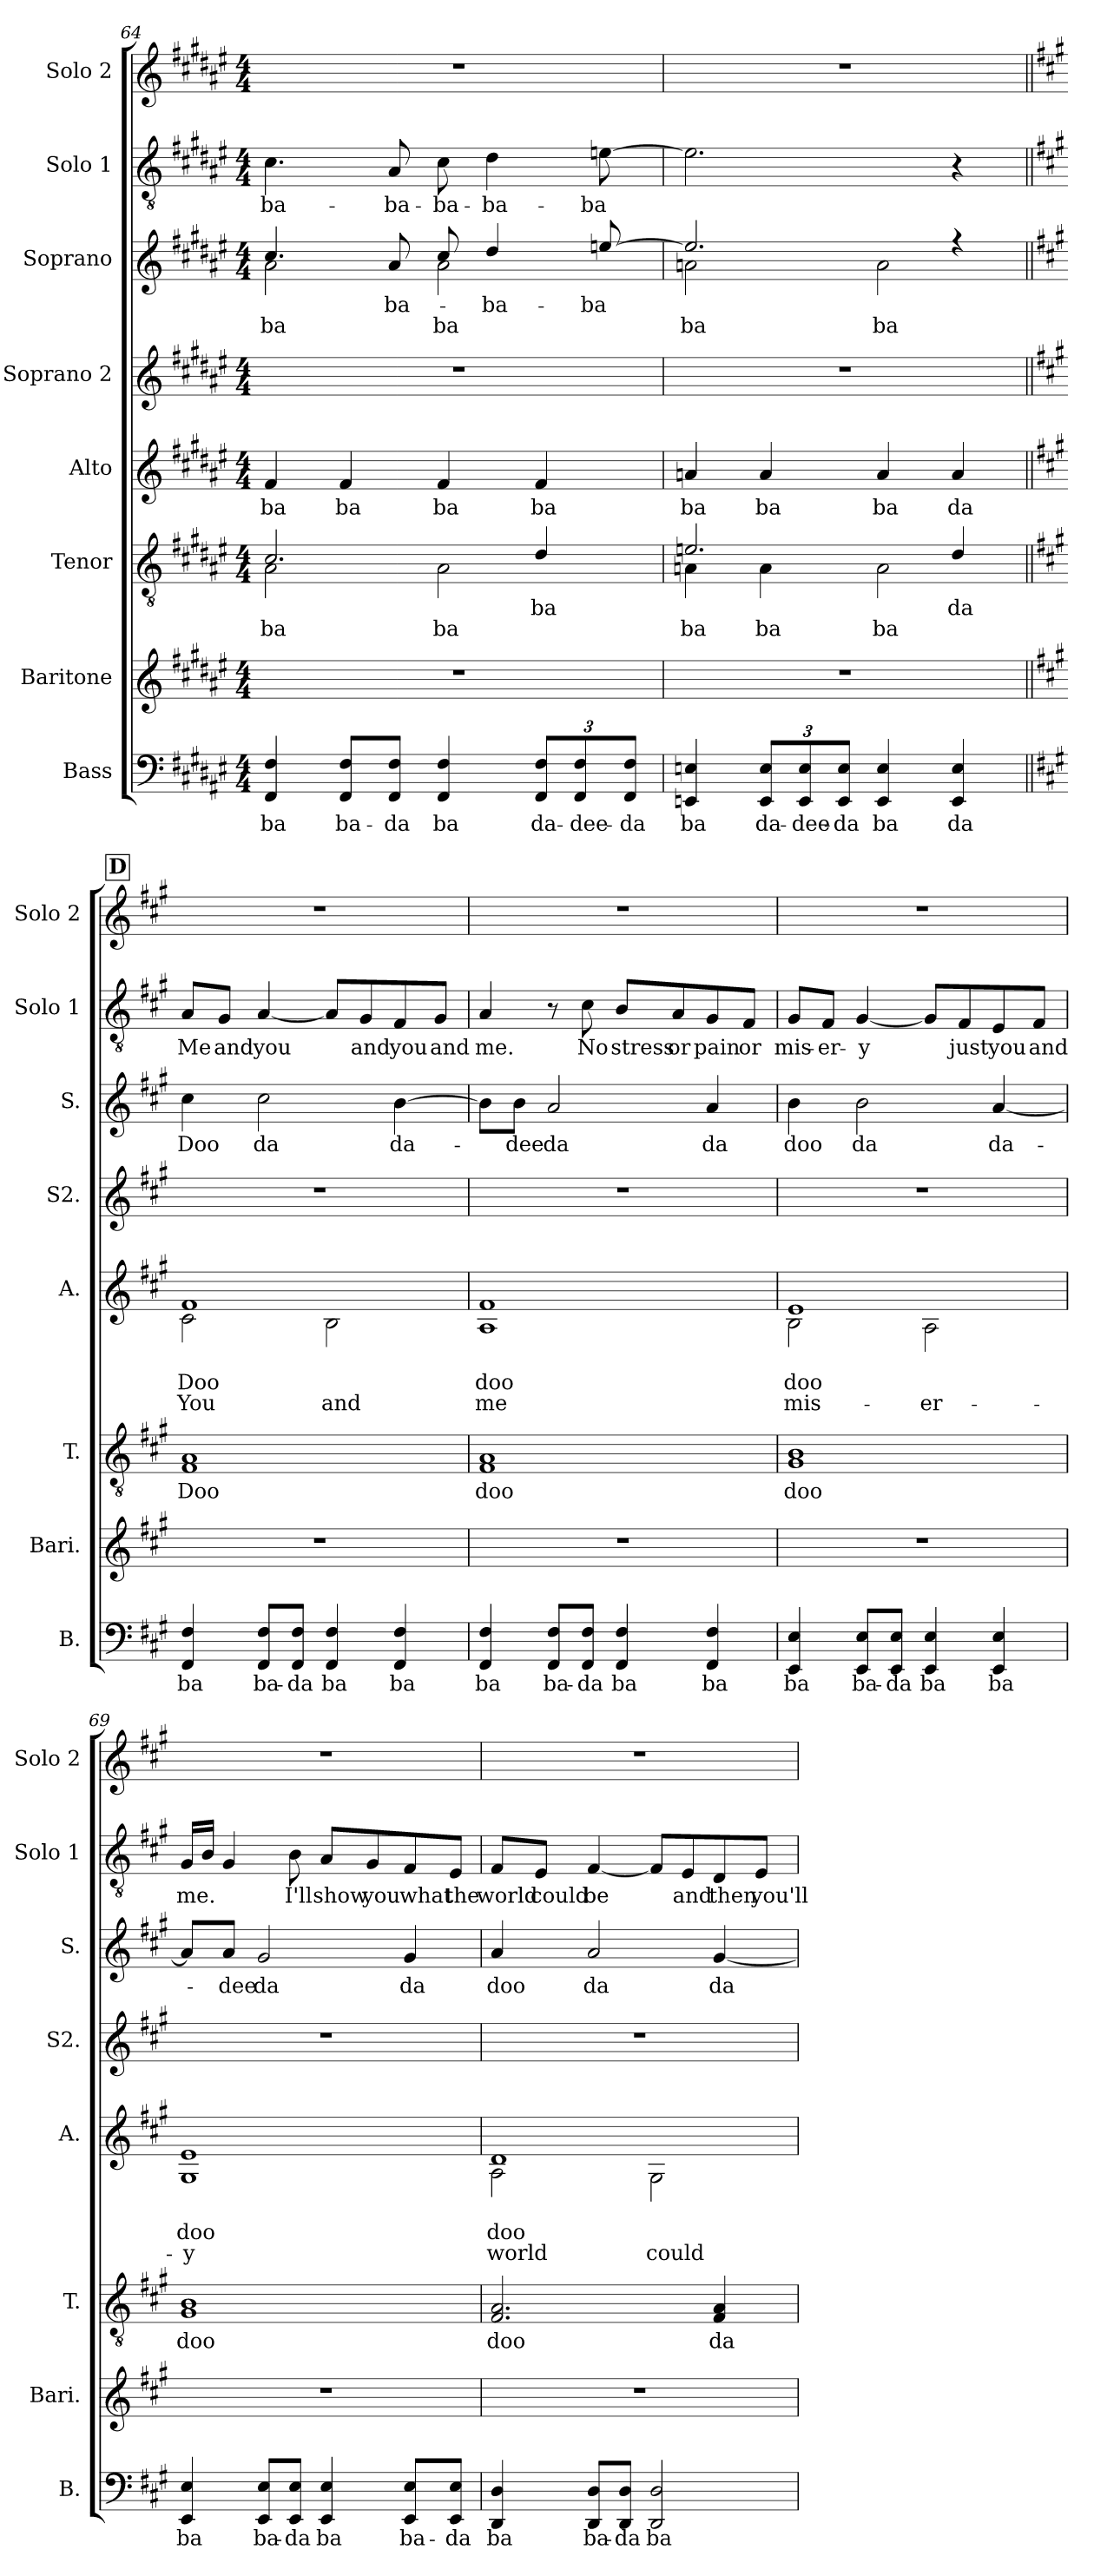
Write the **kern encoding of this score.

**kern	**text	**kern	**kern	**text	**text	**kern	**text	**text	**text	**kern	**kern	**text	**text	**kern	**text	**kern
*part8	*part8	*part7	*part6	*part6	*part6	*part5	*part5	*part5	*part5	*part4	*part3	*part3	*part3	*part2	*part2	*part1
*staff8	*staff8	*staff7	*staff6	*staff6	*staff6	*staff5	*staff5	*staff5	*staff5	*staff4	*staff3	*staff3	*staff3	*staff2	*staff2	*staff1
*I"Bass	*	*I"Baritone	*I"Tenor	*	*	*I"Alto	*	*	*	*I"Soprano 2	*I"Soprano	*	*	*I"Solo 1	*	*I"Solo 2
*I'B.	*	*I'Bari.	*I'T.	*	*	*I'A.	*	*	*	*I'S2.	*I'S.	*	*	*I'Solo 1	*	*I'Solo 2
*clefF4	*	*clefG2	*clefGv2	*	*	*clefG2	*	*	*	*clefG2	*clefG2	*	*	*clefGv2	*	*clefG2
*k[f#c#g#d#a#e#]	*	*k[f#c#g#d#a#e#]	*k[f#c#g#d#a#e#]	*	*	*k[f#c#g#d#a#e#]	*	*	*	*k[f#c#g#d#a#e#]	*k[f#c#g#d#a#e#]	*	*	*k[f#c#g#d#a#e#]	*	*k[f#c#g#d#a#e#]
*M4/4	*	*M4/4	*M4/4	*	*	*M4/4	*	*	*	*M4/4	*M4/4	*	*	*M4/4	*	*M4/4
=64	=64	=64	=64	=64	=64	=64	=64	=64	=64	=64	=64	=64	=64	=64	=64	=64
!	!LO:LY:b	!	!	!LO:LY:b	!	!	!	!	!	!	!	!	!	!	!	!
*	*	*	*^	*	*	*	*	*	*	*	*	*	*	*	*	*
!	!	!	!	!	!	!LO:LY:b	!	!LO:LY:b	!	!	!	!	!LO:LY:b	!	!	!	!
*	*	*	*	*	*	*	*	*	*	*	*	*^	*	*	*	*	*
!	!	!	!	!	!	!	!	!	!	!	!	!	!	!	!LO:LY:b	!	!LO:LY:b	!
4FF#/ 4F#/	ba	1r	2.c#/	2A#\	.	ba	4f#/	ba	.	.	1r	4.cc#/	2a#\	.	ba	4.c#\	-ba-	1r
!	!LO:LY:b	!	!	!	!	!	!	!LO:LY:b	!	!	!	!	!	!	!	!	!	!
8FF#/ 8F#/L	ba-	.	.	.	.	.	4f#/	ba	.	.	.	.	.	.	.	.	.	.
!	!LO:LY:b	!	!	!	!	!	!	!	!	!	!	!	!	!LO:LY:b	!	!	!LO:LY:b	!
8FF#/ 8F#/J	-da	.	.	.	.	.	.	.	.	.	.	8a#/	.	-ba-	.	8A#/	-ba-	.
!	!LO:LY:b	!	!	!	!	!LO:LY:b	!	!LO:LY:b	!	!	!	!	!	!LO:LY:b	!	!	!	!
!	!	!	!	!	!	!	!	!	!	!	!	!	!	!	!LO:LY:b	!	!LO:LY:b	!
4FF#/ 4F#/	ba	.	.	2A#\	.	ba	4f#/	ba	.	.	.	8cc#/	2a#\	.	ba	8c#\	-ba-	.
!	!	!	!	!	!	!	!	!	!	!	!	!	!	!LO:LY:b	!	!	!LO:LY:b	!
.	.	.	.	.	.	.	.	.	.	.	.	4dd#/	.	-ba-	.	4d#\	-ba-	.
*Xbrackettup	*	*	*	*	*	*	*	*	*	*	*	*	*	*	*	*	*	*
!	!LO:LY:b	!	!	!	!LO:LY:b	!	!	!LO:LY:b	!	!	!	!	!	!	!	!	!	!
12FF#/ 12F#/L	da-	.	4d#/	.	ba	.	4f#/	ba	.	.	.	.	.	.	.	.	.	.
!	!LO:LY:b	!	!	!	!	!	!	!	!	!	!	!	!	!	!	!	!	!
12FF#/ 12F#/	-dee-	.	.	.	.	.	.	.	.	.	.	.	.	.	.	.	.	.
!	!	!	!	!	!	!	!	!	!	!	!	!	!	!LO:LY:b	!	!	!LO:LY:b	!
.	.	.	.	.	.	.	.	.	.	.	.	[8een/	.	-ba	.	[8en\	-ba	.
!	!LO:LY:b	!	!	!	!	!	!	!	!	!	!	!	!	!	!	!	!	!
12FF#/ 12F#/J	-da	.	.	.	.	.	.	.	.	.	.	.	.	.	.	.	.	.
!!LO:PB:g=z
=65	=65	=65	=65	=65	=65	=65	=65	=65	=65	=65	=65	=65	=65	=65	=65	=65	=65	=65
!	!LO:LY:b	!	!	!	!LO:LY:b	!	!	!	!	!	!	!	!	!	!	!	!	!
!	!	!	!	!	!	!LO:LY:b	!	!LO:LY:b	!	!	!	!	!	!	!LO:LY:b	!	!	!
4EEn/ 4En/	ba	1r	2.en/	4An\	.	ba	4an/	ba	.	.	1r	2.ee/]	2an\	.	ba	2.e\]	.	1r
!	!LO:LY:b	!	!	!	!	!LO:LY:b	!	!LO:LY:b	!	!	!	!	!	!	!	!	!	!
12EE/ 12E/L	da-	.	.	4A\	.	ba	4a/	ba	.	.	.	.	.	.	.	.	.	.
!	!LO:LY:b	!	!	!	!	!	!	!	!	!	!	!	!	!	!	!	!	!
12EE/ 12E/	-dee-	.	.	.	.	.	.	.	.	.	.	.	.	.	.	.	.	.
!	!LO:LY:b	!	!	!	!	!	!	!	!	!	!	!	!	!	!	!	!	!
12EE/ 12E/J	-da	.	.	.	.	.	.	.	.	.	.	.	.	.	.	.	.	.
!	!LO:LY:b	!	!	!	!	!LO:LY:b	!	!LO:LY:b	!	!	!	!	!	!	!LO:LY:b	!	!	!
4EE/ 4E/	ba	.	.	2A\	.	ba	4a/	ba	.	.	.	.	2a\	.	ba	.	.	.
!	!LO:LY:b	!	!	!	!LO:LY:b	!	!	!LO:LY:b	!	!	!	!	!	!	!	!	!	!
4EE/ 4E/	da	.	4d#/	.	da	.	4a/	da	.	.	.	4r	.	.	.	4r	.	.
*	*	*	*v	*v	*	*	*	*	*	*	*	*v	*v	*	*	*	*	*
!!LO:LB:g=z
!!LO:REH:place=s1:a:B:fs=14:t=D
=66||	=66||	=66||	=66||	=66||	=66||	=66||	=66||	=66||	=66||	=66||	=66||	=66||	=66||	=66||	=66||	=66||
*k[f#c#g#]	*	*k[f#c#g#]	*k[f#c#g#]	*	*	*k[f#c#g#]	*	*	*	*k[f#c#g#]	*k[f#c#g#]	*	*	*k[f#c#g#]	*	*k[f#c#g#]
!	!LO:LY:b	!	!	!LO:LY:b	!	!	!	!	!LO:LY:b	!	!	!	!	!	!	!
*	*	*	*	*	*	*^	*	*	*	*	*	*	*	*	*	*
!	!	!	!	!	!	!	!	!	!LO:LY:b	!	!	!	!LO:LY:b	!	!	!LO:LY:b	!
4FF#/ 4F#/	ba	1r	1F# 1A	-Doo	.	2c#\	1f#	.	Doo	You	1r	4cc#\	Doo	.	8A/L	Me	1r
!	!	!	!	!	!	!	!	!	!	!	!	!	!	!	!	!LO:LY:b	!
.	.	.	.	.	.	.	.	.	.	.	.	.	.	.	8G#/J	and	.
!	!LO:LY:b	!	!	!	!	!	!	!	!	!	!	!	!LO:LY:b	!	!	!LO:LY:b	!
8FF#/ 8F#/L	ba-	.	.	.	.	.	.	.	.	.	.	2cc#\	da	.	[4A/	you	.
!	!LO:LY:b	!	!	!	!	!	!	!	!	!	!	!	!	!	!	!	!
8FF#/ 8F#/J	-da	.	.	.	.	.	.	.	.	.	.	.	.	.	.	.	.
!	!LO:LY:b	!	!	!	!	!	!	!	!	!LO:LY:b	!	!	!	!	!	!	!
4FF#/ 4F#/	ba	.	.	.	.	2B\	.	.	.	and	.	.	.	.	8A/L]	.	.
!	!	!	!	!	!	!	!	!	!	!	!	!	!	!	!	!LO:LY:b	!
.	.	.	.	.	.	.	.	.	.	.	.	.	.	.	8G#/	and	.
!	!LO:LY:b	!	!	!	!	!	!	!	!	!	!	!	!LO:LY:b	!	!	!LO:LY:b	!
4FF#/ 4F#/	ba	.	.	.	.	.	.	.	.	.	.	[4b\	da-	.	8F#/	you	.
!	!	!	!	!	!	!	!	!	!	!	!	!	!	!	!	!LO:LY:b	!
.	.	.	.	.	.	.	.	.	.	.	.	.	.	.	8G#/J	and	.
=67	=67	=67	=67	=67	=67	=67	=67	=67	=67	=67	=67	=67	=67	=67	=67	=67	=67
!	!LO:LY:b	!	!	!LO:LY:b	!	!	!	!	!	!LO:LY:b	!	!	!	!	!	!	!
!	!	!	!	!	!	!	!	!	!LO:LY:b	!	!	!	!	!	!	!LO:LY:b	!
4FF#/ 4F#/	ba	1r	1F# 1A	doo	.	1A	1f#	.	doo	me	1r	8b\L]	.	.	4A/	me.	1r
!	!	!	!	!	!	!	!	!	!	!	!	!	!LO:LY:b	!	!	!	!
.	.	.	.	.	.	.	.	.	.	.	.	8b\J	-dee	.	.	.	.
!	!LO:LY:b	!	!	!	!	!	!	!	!	!	!	!	!LO:LY:b	!	!	!	!
8FF#/ 8F#/L	ba-	.	.	.	.	.	.	.	.	.	.	2a/	da	.	8r	.	.
!	!LO:LY:b	!	!	!	!	!	!	!	!	!	!	!	!	!	!	!LO:LY:b	!
8FF#/ 8F#/J	-da	.	.	.	.	.	.	.	.	.	.	.	.	.	8c#\	No	.
!	!LO:LY:b	!	!	!	!	!	!	!	!	!	!	!	!	!	!	!LO:LY:b	!
4FF#/ 4F#/	ba	.	.	.	.	.	.	.	.	.	.	.	.	.	8B/L	stress	.
!	!	!	!	!	!	!	!	!	!	!	!	!	!	!	!	!LO:LY:b	!
.	.	.	.	.	.	.	.	.	.	.	.	.	.	.	8A/	or	.
!	!LO:LY:b	!	!	!	!	!	!	!	!	!	!	!	!LO:LY:b	!	!	!LO:LY:b	!
4FF#/ 4F#/	ba	.	.	.	.	.	.	.	.	.	.	4a/	da	.	8G#/	pain	.
!	!	!	!	!	!	!	!	!	!	!	!	!	!	!	!	!LO:LY:b	!
.	.	.	.	.	.	.	.	.	.	.	.	.	.	.	8F#/J	or	.
=68	=68	=68	=68	=68	=68	=68	=68	=68	=68	=68	=68	=68	=68	=68	=68	=68	=68
!	!LO:LY:b	!	!	!LO:LY:b	!	!	!	!	!	!LO:LY:b	!	!	!	!	!	!	!
!	!	!	!	!	!	!	!	!	!LO:LY:b	!	!	!	!LO:LY:b	!	!	!LO:LY:b	!
4EE/ 4E/	ba	1r	1G# 1B	doo	.	2B\	1e	.	doo	mis-	1r	4b\	doo	.	8G#/L	mis-	1r
!	!	!	!	!	!	!	!	!	!	!	!	!	!	!	!	!LO:LY:b	!
.	.	.	.	.	.	.	.	.	.	.	.	.	.	.	8F#/J	-er-	.
!	!LO:LY:b	!	!	!	!	!	!	!	!	!	!	!	!LO:LY:b	!	!	!LO:LY:b	!
8EE/ 8E/L	ba-	.	.	.	.	.	.	.	.	.	.	2b\	da	.	[4G#/	-y	.
!	!LO:LY:b	!	!	!	!	!	!	!	!	!	!	!	!	!	!	!	!
8EE/ 8E/J	-da	.	.	.	.	.	.	.	.	.	.	.	.	.	.	.	.
!	!LO:LY:b	!	!	!	!	!	!	!	!	!LO:LY:b	!	!	!	!	!	!	!
4EE/ 4E/	ba	.	.	.	.	2A\	.	.	.	-er-	.	.	.	.	8G#/L]	.	.
!	!	!	!	!	!	!	!	!	!	!	!	!	!	!	!	!LO:LY:b	!
.	.	.	.	.	.	.	.	.	.	.	.	.	.	.	8F#/	just	.
!	!LO:LY:b	!	!	!	!	!	!	!	!	!	!	!	!LO:LY:b	!	!	!LO:LY:b	!
4EE/ 4E/	ba	.	.	.	.	.	.	.	.	.	.	[4a/	da-	.	8E/	you	.
!	!	!	!	!	!	!	!	!	!	!	!	!	!	!	!	!LO:LY:b	!
.	.	.	.	.	.	.	.	.	.	.	.	.	.	.	8F#/J	and	.
!!LO:PB:g=z
=69	=69	=69	=69	=69	=69	=69	=69	=69	=69	=69	=69	=69	=69	=69	=69	=69	=69
!	!LO:LY:b	!	!	!LO:LY:b	!	!	!	!	!	!LO:LY:b	!	!	!	!	!	!	!
!	!	!	!	!	!	!	!	!	!LO:LY:b	!	!	!	!	!	!	!LO:LY:b	!
4EE/ 4E/	ba	1r	1G# 1B	doo	.	1G#	1e	.	doo	-y	1r	8a/L]	.	.	16G#/LL	me.	1r
.	.	.	.	.	.	.	.	.	.	.	.	.	.	.	16B/JJ	.	.
!	!	!	!	!	!	!	!	!	!	!	!	!	!LO:LY:b	!	!	!	!
.	.	.	.	.	.	.	.	.	.	.	.	8a/J	-dee	.	4G#/	.	.
!	!LO:LY:b	!	!	!	!	!	!	!	!	!	!	!	!LO:LY:b	!	!	!	!
8EE/ 8E/L	ba-	.	.	.	.	.	.	.	.	.	.	2g#/	da	.	.	.	.
!	!LO:LY:b	!	!	!	!	!	!	!	!	!	!	!	!	!	!	!LO:LY:b	!
8EE/ 8E/J	-da	.	.	.	.	.	.	.	.	.	.	.	.	.	8B\	I'll	.
!	!LO:LY:b	!	!	!	!	!	!	!	!	!	!	!	!	!	!	!LO:LY:b	!
4EE/ 4E/	ba	.	.	.	.	.	.	.	.	.	.	.	.	.	8A/L	show	.
!	!	!	!	!	!	!	!	!	!	!	!	!	!	!	!	!LO:LY:b	!
.	.	.	.	.	.	.	.	.	.	.	.	.	.	.	8G#/	you	.
!	!LO:LY:b	!	!	!	!	!	!	!	!	!	!	!	!LO:LY:b	!	!	!LO:LY:b	!
8EE/ 8E/L	ba-	.	.	.	.	.	.	.	.	.	.	4g#/	da	.	8F#/	what	.
!	!LO:LY:b	!	!	!	!	!	!	!	!	!	!	!	!	!	!	!LO:LY:b	!
8EE/ 8E/J	-da	.	.	.	.	.	.	.	.	.	.	.	.	.	8E/J	the	.
=70	=70	=70	=70	=70	=70	=70	=70	=70	=70	=70	=70	=70	=70	=70	=70	=70	=70
!	!LO:LY:b	!	!	!LO:LY:b	!	!	!	!	!	!LO:LY:b	!	!	!	!	!	!	!
!	!	!	!	!	!	!	!	!	!LO:LY:b	!	!	!	!LO:LY:b	!	!	!LO:LY:b	!
4DD/ 4D/	ba	1r	2.F#/ 2.A/	doo	.	2A\	1d	.	doo	world	1r	4a/	doo	.	8F#/L	world	1r
!	!	!	!	!	!	!	!	!	!	!	!	!	!	!	!	!LO:LY:b	!
.	.	.	.	.	.	.	.	.	.	.	.	.	.	.	8E/J	could	.
!	!LO:LY:b	!	!	!	!	!	!	!	!	!	!	!	!LO:LY:b	!	!	!LO:LY:b	!
8DD/ 8D/L	ba-	.	.	.	.	.	.	.	.	.	.	2a/	da	.	[4F#/	be	.
!	!LO:LY:b	!	!	!	!	!	!	!	!	!	!	!	!	!	!	!	!
8DD/ 8D/J	-da	.	.	.	.	.	.	.	.	.	.	.	.	.	.	.	.
!	!LO:LY:b	!	!	!	!	!	!	!	!	!LO:LY:b	!	!	!	!	!	!	!
2DD/ 2D/	ba	.	.	.	.	2G#\	.	.	.	could	.	.	.	.	8F#/L]	.	.
!	!	!	!	!	!	!	!	!	!	!	!	!	!	!	!	!LO:LY:b	!
.	.	.	.	.	.	.	.	.	.	.	.	.	.	.	8E/	and	.
!	!	!	!	!LO:LY:b	!	!	!	!	!	!	!	!	!LO:LY:b	!	!	!LO:LY:b	!
.	.	.	4F#/ 4A/	da	.	.	.	.	.	.	.	[4g#/	da-	.	8D/	then	.
!	!	!	!	!	!	!	!	!	!	!	!	!	!	!	!	!LO:LY:b	!
.	.	.	.	.	.	.	.	.	.	.	.	.	.	.	8E/J	you'll	.
*	*	*	*	*	*	*v	*v	*	*	*	*	*	*	*	*	*	*
=	=	=	=	=	=	=	=	=	=	=	=	=	=	=	=	=
*-	*-	*-	*-	*-	*-	*-	*-	*-	*-	*-	*-	*-	*-	*-	*-	*-
